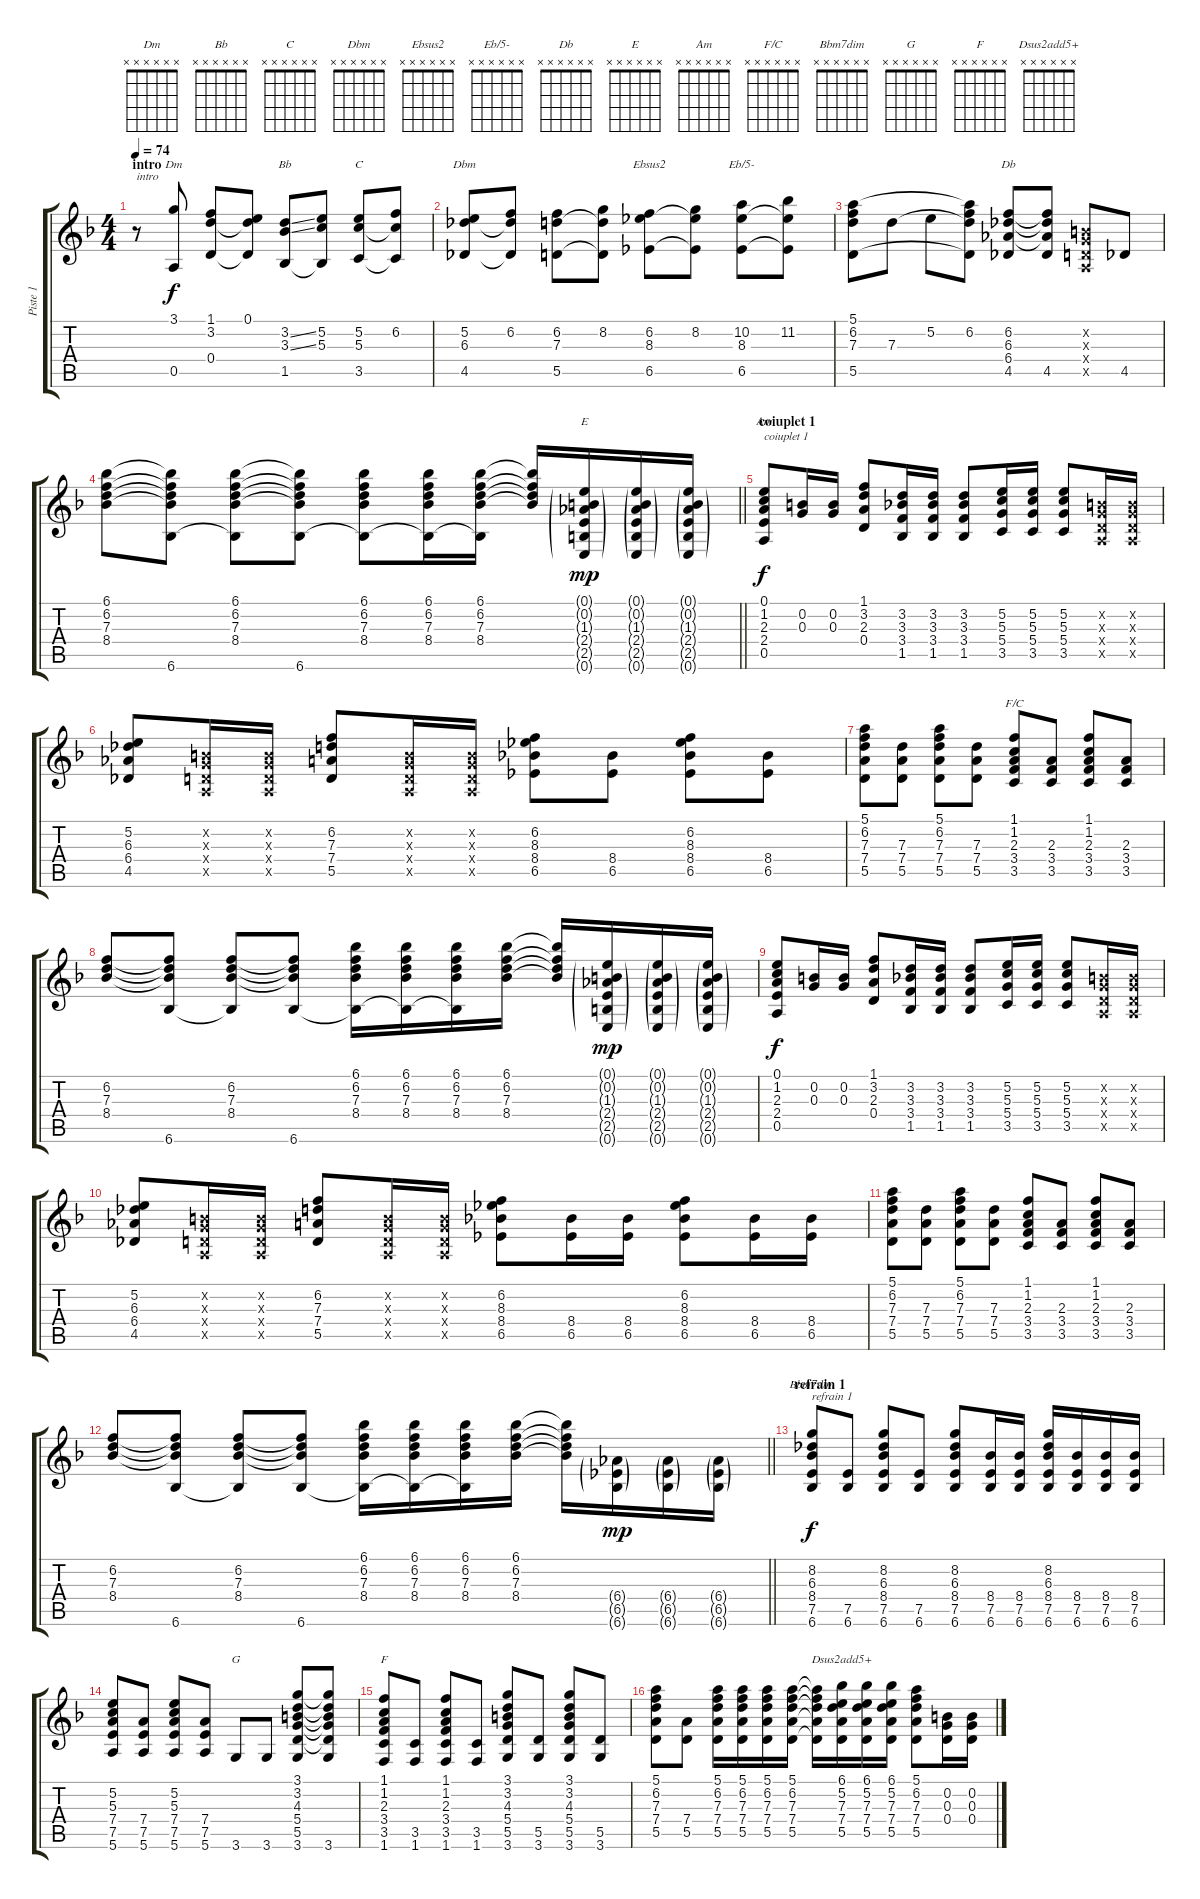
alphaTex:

\track ("Piste 1" "Piste 1") {instrument acousticguitarsteel}
\staff {score tabs}
\tuning (E4 B3 G3 D3 A2 E2) {hide}
\chord ("Dm" x x x x x x)
\chord ("Bb" x x x x x x)
\chord ("C" x x x x x x)
\chord ("Dbm" x x x x x x)
\chord ("Ebsus2" x x x x x x)
\chord ("Eb/5-" x x x x x x)
\chord ("Db" x x x x x x)
\chord ("E" x x x x x x)
\chord ("Am" x x x x x x)
\chord ("F/C" x x x x x x)
\chord ("Bbm7dim" x x x x x x)
\chord ("G" x x x x x x)
\chord ("F" x x x x x x)
\chord ("Dsus2add5+" x x x x x x)
\ts (4 4)
\section ("" "intro")
\tempo 74
\clef g2
\ks f
r.8{txt "intro" dy f instrument acousticguitarsteel} (3.1 0.5).8{ch "Dm"} (1.1 3.2 0.4).8 (0.1 3.2{t} 0.4{t}).8 (3.2{ss} 3.3{ss} 1.5).8{ch "Bb"} (5.2 5.3 1.5{t}).8 (5.2 5.3 3.5).8{ch "C"} (6.2 5.3{t} 3.5{t}).8 |
(5.2 6.3 4.5).8{ch "Dbm"} (6.2 6.3{t} 4.5{t}).8 (6.2 7.3 5.5).8 (8.2 7.3{t} 5.5{t}).8 (6.2 8.3 6.5).8{ch "Ebsus2"} (8.2 8.3{t} 6.5{t}).8 (10.2 8.3 6.5).8{ch "Eb/5-"} (11.2 8.3{t} 6.5{t}).8 |
(5.1 6.2 7.3 5.5).8 7.3.8 5.2.8 (5.1{t} 6.2 7.3{t} 5.5{t}).8 (6.2 6.3 6.4 4.5).8{ch "Db"} (6.2{t} 6.3{t} 6.4{t} 4.5).8 (0.2{x} 0.3{x} 0.4{x} 0.5{x}).8 4.5.8 |
\barLineRight lightlight
(6.1 6.2 7.3 8.4).8 (6.1{t} 6.2{t} 7.3{t} 8.4{t} 6.6).8 (6.1 6.2 7.3 8.4 6.6{t}).8 (6.1{t} 6.2{t} 7.3{t} 8.4{t} 6.6).8 (6.1 6.2 7.3 8.4 6.6{t}).8 (6.1 6.2 7.3 8.4 6.6{t}).16 (6.1 6.2 7.3 8.4 6.6{t}).16 (6.1{t} 6.2{t} 7.3{t} 8.4{t}).16 (0.1{g} 0.2{g} 1.3{g} 2.4{g} 2.5{g} 0.6{g}).16{ch "E" dy mp} (0.1{g} 0.2{g} 1.3{g} 2.4{g} 2.5{g} 0.6{g}).16 (0.1{g} 0.2{g} 1.3{g} 2.4{g} 2.5{g} 0.6{g}).16 |
\section ("" "coiuplet 1")
(0.1 1.2 2.3 2.4 0.5).8{ch "Am" txt "coiuplet 1" dy f} (0.2 0.3).16 (0.2 0.3).16 (1.1 3.2 2.3 0.4).8 (3.2 3.3 3.4 1.5).16 (3.2 3.3 3.4 1.5).16 (3.2 3.3 3.4 1.5).8 (5.2 5.3 5.4 3.5).16 (5.2 5.3 5.4 3.5).16 (5.2 5.3 5.4 3.5).8 (0.2{x} 0.3{x} 0.4{x} 0.5{x}).16 (0.2{x} 0.3{x} 0.4{x} 0.5{x}).16 |
(5.2 6.3 6.4 4.5).8 (0.2{x} 0.3{x} 0.4{x} 0.5{x}).16 (0.2{x} 0.3{x} 0.4{x} 0.5{x}).16 (6.2 7.3 7.4 5.5).8 (0.2{x} 0.3{x} 0.4{x} 0.5{x}).16 (0.2{x} 0.3{x} 0.4{x} 0.5{x}).16 (6.2 8.3 8.4 6.5).8 (8.4 6.5).8 (6.2 8.3 8.4 6.5).8 (8.4 6.5).8 |
(5.1 6.2 7.3 7.4 5.5).8 (7.3 7.4 5.5).8 (5.1 6.2 7.3 7.4 5.5).8 (7.3 7.4 5.5).8 (1.1 1.2 2.3 3.4 3.5).8{ch "F/C"} (2.3 3.4 3.5).8 (1.1 1.2 2.3 3.4 3.5).8 (2.3 3.4 3.5).8 |
(6.2 7.3 8.4).8 (6.2{t} 7.3{t} 8.4{t} 6.6).8 (6.2 7.3 8.4 6.6{t}).8 (6.2{t} 7.3{t} 8.4{t} 6.6).8 (6.1 6.2 7.3 8.4 6.6{t}).16 (6.1 6.2 7.3 8.4 6.6{t}).16 (6.1 6.2 7.3 8.4 6.6{t}).16 (6.1 6.2 7.3 8.4).16 (6.1{t} 6.2{t} 7.3{t} 8.4{t}).16 (0.1{g} 0.2{g} 1.3{g} 2.4{g} 2.5{g} 0.6{g}).16{dy mp} (0.1{g} 0.2{g} 1.3{g} 2.4{g} 2.5{g} 0.6{g}).16 (0.1{g} 0.2{g} 1.3{g} 2.4{g} 2.5{g} 0.6{g}).16 |
(0.1 1.2 2.3 2.4 0.5).8{dy f} (0.2 0.3).16 (0.2 0.3).16 (1.1 3.2 2.3 0.4).8 (3.2 3.3 3.4 1.5).16 (3.2 3.3 3.4 1.5).16 (3.2 3.3 3.4 1.5).8 (5.2 5.3 5.4 3.5).16 (5.2 5.3 5.4 3.5).16 (5.2 5.3 5.4 3.5).8 (0.2{x} 0.3{x} 0.4{x} 0.5{x}).16 (0.2{x} 0.3{x} 0.4{x} 0.5{x}).16 |
(5.2 6.3 6.4 4.5).8 (0.2{x} 0.3{x} 0.4{x} 0.5{x}).16 (0.2{x} 0.3{x} 0.4{x} 0.5{x}).16 (6.2 7.3 7.4 5.5).8 (0.2{x} 0.3{x} 0.4{x} 0.5{x}).16 (0.2{x} 0.3{x} 0.4{x} 0.5{x}).16 (6.2 8.3 8.4 6.5).8 (8.4 6.5).16 (8.4 6.5).16 (6.2 8.3 8.4 6.5).8 (8.4 6.5).16 (8.4 6.5).16 |
(5.1 6.2 7.3 7.4 5.5).8 (7.3 7.4 5.5).8 (5.1 6.2 7.3 7.4 5.5).8 (7.3 7.4 5.5).8 (1.1 1.2 2.3 3.4 3.5).8 (2.3 3.4 3.5).8 (1.1 1.2 2.3 3.4 3.5).8 (2.3 3.4 3.5).8 |
\barLineRight lightlight
(6.2 7.3 8.4).8 (6.2{t} 7.3{t} 8.4{t} 6.6).8 (6.2 7.3 8.4 6.6{t}).8 (6.2{t} 7.3{t} 8.4{t} 6.6).8 (6.1 6.2 7.3 8.4 6.6{t}).16 (6.1 6.2 7.3 8.4 6.6{t}).16 (6.1 6.2 7.3 8.4 6.6{t}).16 (6.1 6.2 7.3 8.4).16 (6.1{t} 6.2{t} 7.3{t} 8.4{t}).16 (6.4{g} 6.5{g} 6.6{g}).16{dy mp} (6.4{g} 6.5{g} 6.6{g}).16 (6.4{g} 6.5{g} 6.6{g}).16 |
\section ("" "refrain 1")
(8.2 6.3 8.4 7.5 6.6).8{ch "Bbm7dim" txt "refrain 1" dy f} (7.5 6.6).8 (8.2 6.3 8.4 7.5 6.6).8 (7.5 6.6).8 (8.2 6.3 8.4 7.5 6.6).8 (8.4 7.5 6.6).16 (8.4 7.5 6.6).16 (8.2 6.3 8.4 7.5 6.6).16 (8.4 7.5 6.6).16 (8.4 7.5 6.6).16 (8.4 7.5 6.6).16 |
(5.2 5.3 7.4 7.5 5.6).8 (7.4 7.5 5.6).8 (5.2 5.3 7.4 7.5 5.6).8 (7.4 7.5 5.6).8 3.6.8{ch "G"} 3.6.8 (3.1 3.2 4.3 5.4 5.5 3.6).8 (3.1{t} 3.2{t} 4.3{t} 5.4{t} 5.5{t} 3.6).8 |
(1.1 1.2 2.3 3.4 3.5 1.6).8{ch "F"} (3.5 1.6).8 (1.1 1.2 2.3 3.4 3.5 1.6).8 (3.5 1.6).8 (3.1 3.2 4.3 5.4 5.5 3.6).8 (5.5 3.6).8 (3.1 3.2 4.3 5.4 5.5 3.6).8 (5.5 3.6).8 |
(5.1 6.2 7.3 7.4 5.5).8 (7.4 5.5).8 (5.1 6.2 7.3 7.4 5.5).16 (5.1 6.2 7.3 7.4 5.5).16 (5.1 6.2 7.3 7.4 5.5).16 (5.1 6.2 7.3 7.4 5.5).16 (5.1{t} 6.2{t} 7.3{t} 7.4{t} 5.5{t}).16 (6.1 5.2 7.3 7.4 5.5).16{ch "Dsus2add5+"} (6.1 5.2 7.3 7.4 5.5).16 (6.1 5.2 7.3 7.4 5.5).16 (5.1 6.2 7.3 7.4 5.5).8 (0.2 0.3 0.4).16 (0.2 0.3 0.4).16
